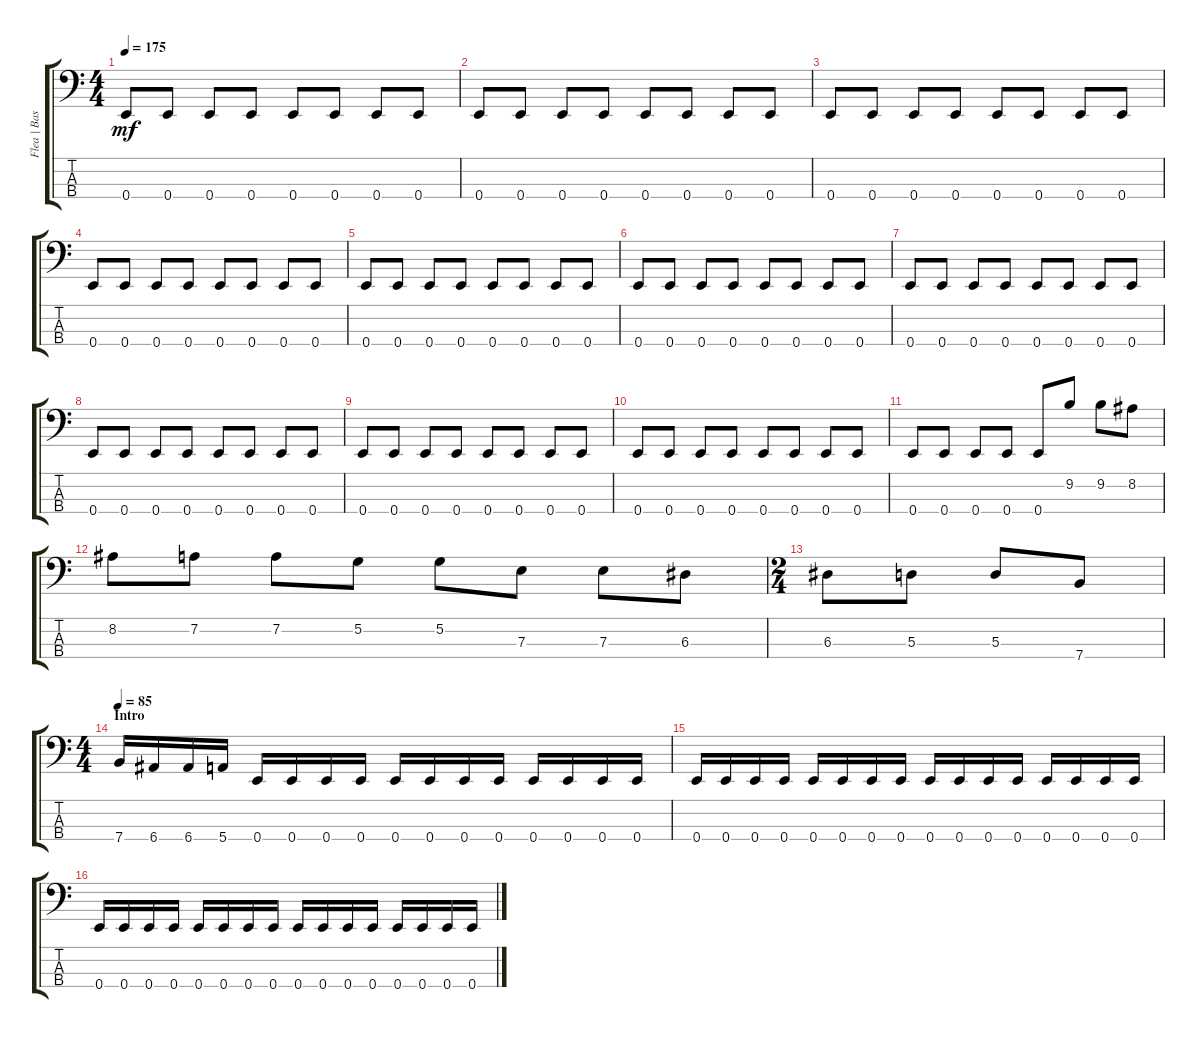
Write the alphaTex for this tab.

\track ("Flea | Bass" "Flea | Bas") {instrument electricbassfinger}
\staff {score tabs}
\tuning (G2 D2 A1 E1) {hide}
\ts (4 4)
\tempo 175
\clef f4
\ks c
0.4.8{dy mf} 0.4.8 0.4.8 0.4.8 0.4.8 0.4.8 0.4.8 0.4.8 |
0.4.8 0.4.8 0.4.8 0.4.8 0.4.8 0.4.8 0.4.8 0.4.8 |
0.4.8 0.4.8 0.4.8 0.4.8 0.4.8 0.4.8 0.4.8 0.4.8 |
0.4.8 0.4.8 0.4.8 0.4.8 0.4.8 0.4.8 0.4.8 0.4.8 |
0.4.8 0.4.8 0.4.8 0.4.8 0.4.8 0.4.8 0.4.8 0.4.8 |
0.4.8 0.4.8 0.4.8 0.4.8 0.4.8 0.4.8 0.4.8 0.4.8 |
0.4.8 0.4.8 0.4.8 0.4.8 0.4.8 0.4.8 0.4.8 0.4.8 |
0.4.8 0.4.8 0.4.8 0.4.8 0.4.8 0.4.8 0.4.8 0.4.8 |
0.4.8 0.4.8 0.4.8 0.4.8 0.4.8 0.4.8 0.4.8 0.4.8 |
0.4.8 0.4.8 0.4.8 0.4.8 0.4.8 0.4.8 0.4.8 0.4.8 |
0.4.8 0.4.8 0.4.8 0.4.8 0.4.8 9.2.8 9.2.8 8.2.8 |
8.2.8 7.2.8 7.2.8 5.2.8 5.2.8 7.3.8 7.3.8 6.3.8 |
\ts (2 4)
6.3.8 5.3.8 5.3.8 7.4.8 |
\ts (4 4)
\section ("" "Intro")
\tempo 85
7.4.16 6.4.16 6.4.16 5.4.16 0.4.16 0.4.16 0.4.16 0.4.16 0.4.16 0.4.16 0.4.16 0.4.16 0.4.16 0.4.16 0.4.16 0.4.16 |
0.4.16 0.4.16 0.4.16 0.4.16 0.4.16 0.4.16 0.4.16 0.4.16 0.4.16 0.4.16 0.4.16 0.4.16 0.4.16 0.4.16 0.4.16 0.4.16 |
0.4.16 0.4.16 0.4.16 0.4.16 0.4.16 0.4.16 0.4.16 0.4.16 0.4.16 0.4.16 0.4.16 0.4.16 0.4.16 0.4.16 0.4.16 0.4.16
